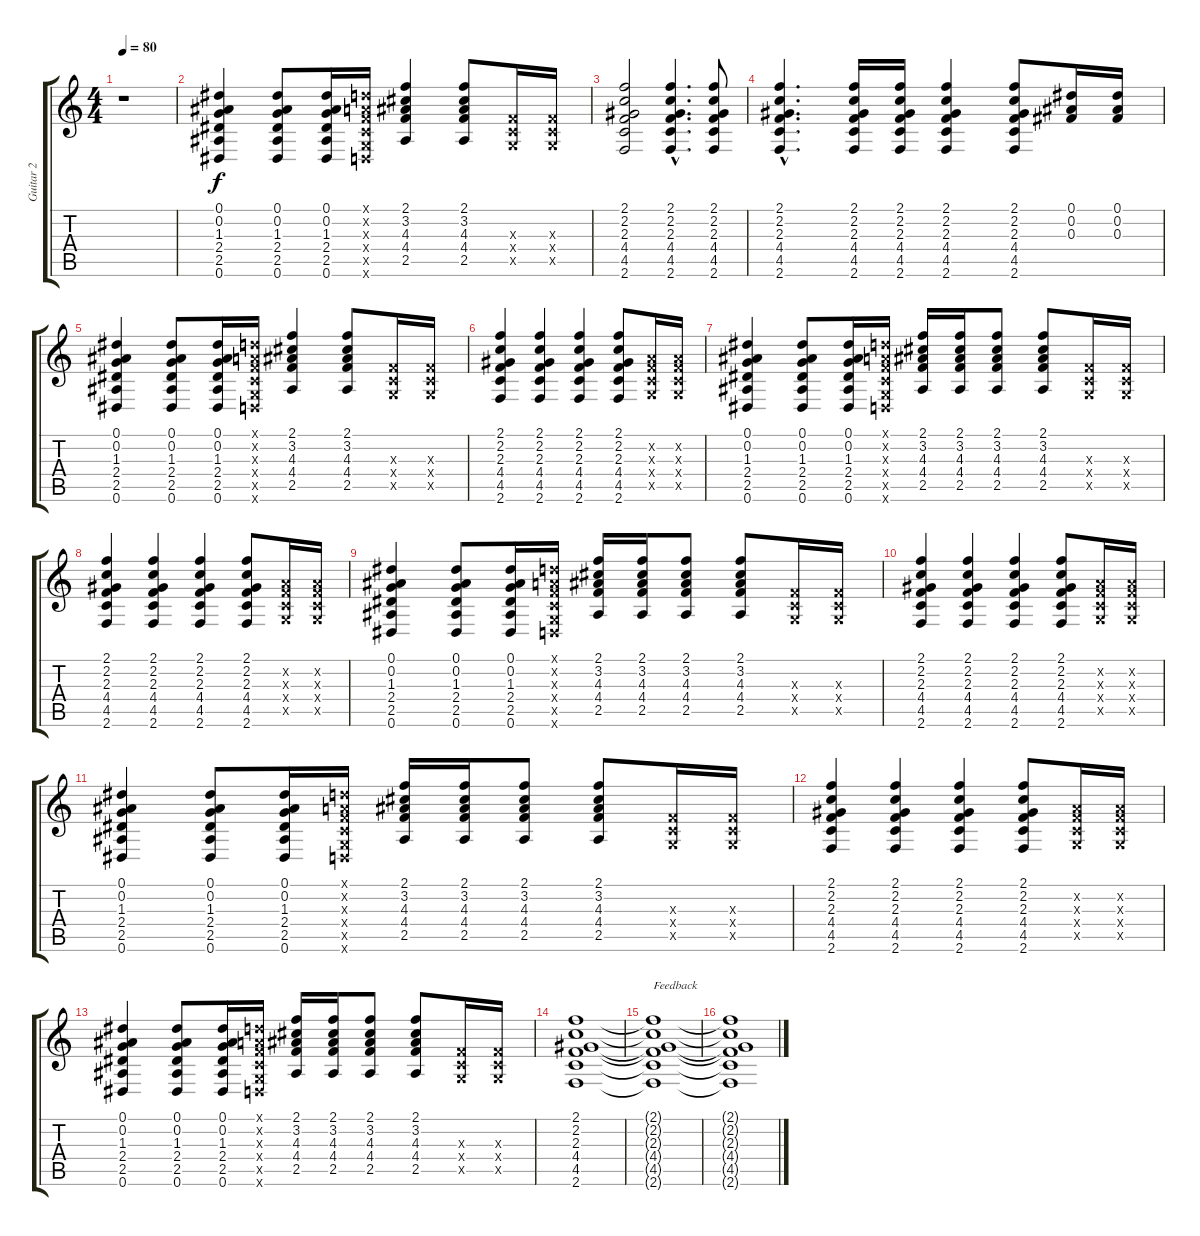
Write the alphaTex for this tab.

\track ("Guitar 2" "Guitar 2") {instrument electricguitarclean}
\staff {score tabs}
\tuning (Eb4 Bb3 Gb3 Db3 Ab2 Eb2) {hide}
\ts (4 4)
\tempo 80
\clef g2
\ks c
r.1{dy f} |
(0.1 0.2 1.3 2.4 2.5 0.6).4 (0.1 0.2 1.3 2.4 2.5 0.6).8 (0.1 0.2 1.3 2.4 2.5 0.6).16 (-1.1{x} -1.2{x} -1.3{x} -1.4{x} -1.5{x} -1.6{x}).16 (2.1 3.2 4.3 4.4 2.5).4 (2.1 3.2 4.3 4.4 2.5).8 (-1.3{x} -1.4{x} -1.5{x}).16 (-1.3{x} -1.4{x} -1.5{x}).16 |
(2.1 2.2 2.3 4.4 4.5 2.6).2 (2.1{hac} 2.2{hac} 2.3{hac} 4.4{hac} 4.5{hac} 2.6{hac}).4{d} (2.1 2.2 2.3 4.4 4.5 2.6).8 |
(2.1{hac} 2.2{hac} 2.3{hac} 4.4{hac} 4.5{hac} 2.6{hac}).4{d} (2.1 2.2 2.3 4.4 4.5 2.6).16 (2.1 2.2 2.3 4.4 4.5 2.6).16 (2.1 2.2 2.3 4.4 4.5 2.6).4 (2.1 2.2 2.3 4.4 4.5 2.6).8 (0.1 0.2 0.3).16 (0.1 0.2 0.3).16 |
(0.1 0.2 1.3 2.4 2.5 0.6).4 (0.1 0.2 1.3 2.4 2.5 0.6).8 (0.1 0.2 1.3 2.4 2.5 0.6).16 (-1.1{x} -1.2{x} -1.3{x} -1.4{x} -1.5{x} -1.6{x}).16 (2.1 3.2 4.3 4.4 2.5).4 (2.1 3.2 4.3 4.4 2.5).8 (-1.3{x} -1.4{x} -1.5{x}).16 (-1.3{x} -1.4{x} -1.5{x}).16 |
(2.1 2.2 2.3 4.4 4.5 2.6).4 (2.1 2.2 2.3 4.4 4.5 2.6).4 (2.1 2.2 2.3 4.4 4.5 2.6).4 (2.1 2.2 2.3 4.4 4.5 2.6).8 (-1.2{x} -1.3{x} -1.4{x} -1.5{x}).16 (-1.2{x} -1.3{x} -1.4{x} -1.5{x}).16 |
(0.1 0.2 1.3 2.4 2.5 0.6).4 (0.1 0.2 1.3 2.4 2.5 0.6).8 (0.1 0.2 1.3 2.4 2.5 0.6).16 (-1.1{x} -1.2{x} -1.3{x} -1.4{x} -1.5{x} -1.6{x}).16 (2.1 3.2 4.3 4.4 2.5).16 (2.1 3.2 4.3 4.4 2.5).16 (2.1 3.2 4.3 4.4 2.5).8 (2.1 3.2 4.3 4.4 2.5).8 (-1.3{x} -1.4{x} -1.5{x}).16 (-1.3{x} -1.4{x} -1.5{x}).16 |
(2.1 2.2 2.3 4.4 4.5 2.6).4 (2.1 2.2 2.3 4.4 4.5 2.6).4 (2.1 2.2 2.3 4.4 4.5 2.6).4 (2.1 2.2 2.3 4.4 4.5 2.6).8 (-1.2{x} -1.3{x} -1.4{x} -1.5{x}).16 (-1.2{x} -1.3{x} -1.4{x} -1.5{x}).16 |
(0.1 0.2 1.3 2.4 2.5 0.6).4 (0.1 0.2 1.3 2.4 2.5 0.6).8 (0.1 0.2 1.3 2.4 2.5 0.6).16 (-1.1{x} -1.2{x} -1.3{x} -1.4{x} -1.5{x} -1.6{x}).16 (2.1 3.2 4.3 4.4 2.5).16 (2.1 3.2 4.3 4.4 2.5).16 (2.1 3.2 4.3 4.4 2.5).8 (2.1 3.2 4.3 4.4 2.5).8 (-1.3{x} -1.4{x} -1.5{x}).16 (-1.3{x} -1.4{x} -1.5{x}).16 |
(2.1 2.2 2.3 4.4 4.5 2.6).4 (2.1 2.2 2.3 4.4 4.5 2.6).4 (2.1 2.2 2.3 4.4 4.5 2.6).4 (2.1 2.2 2.3 4.4 4.5 2.6).8 (-1.2{x} -1.3{x} -1.4{x} -1.5{x}).16 (-1.2{x} -1.3{x} -1.4{x} -1.5{x}).16 |
(0.1 0.2 1.3 2.4 2.5 0.6).4 (0.1 0.2 1.3 2.4 2.5 0.6).8 (0.1 0.2 1.3 2.4 2.5 0.6).16 (-1.1{x} -1.2{x} -1.3{x} -1.4{x} -1.5{x} -1.6{x}).16 (2.1 3.2 4.3 4.4 2.5).16 (2.1 3.2 4.3 4.4 2.5).16 (2.1 3.2 4.3 4.4 2.5).8 (2.1 3.2 4.3 4.4 2.5).8 (-1.3{x} -1.4{x} -1.5{x}).16 (-1.3{x} -1.4{x} -1.5{x}).16 |
(2.1 2.2 2.3 4.4 4.5 2.6).4 (2.1 2.2 2.3 4.4 4.5 2.6).4 (2.1 2.2 2.3 4.4 4.5 2.6).4 (2.1 2.2 2.3 4.4 4.5 2.6).8 (-1.2{x} -1.3{x} -1.4{x} -1.5{x}).16 (-1.2{x} -1.3{x} -1.4{x} -1.5{x}).16 |
(0.1 0.2 1.3 2.4 2.5 0.6).4 (0.1 0.2 1.3 2.4 2.5 0.6).8 (0.1 0.2 1.3 2.4 2.5 0.6).16 (-1.1{x} -1.2{x} -1.3{x} -1.4{x} -1.5{x} -1.6{x}).16 (2.1 3.2 4.3 4.4 2.5).16 (2.1 3.2 4.3 4.4 2.5).16 (2.1 3.2 4.3 4.4 2.5).8 (2.1 3.2 4.3 4.4 2.5).8 (-1.3{x} -1.4{x} -1.5{x}).16 (-1.3{x} -1.4{x} -1.5{x}).16 |
(2.1 2.2 2.3 4.4 4.5 2.6).1 |
(2.1{t} 2.2{t} 2.3{t} 4.4{t} 4.5{t} 2.6{t}).1{txt "Feedback"} |
(2.1{t} 2.2{t} 2.3{t} 4.4{t} 4.5{t} 2.6{t}).1
